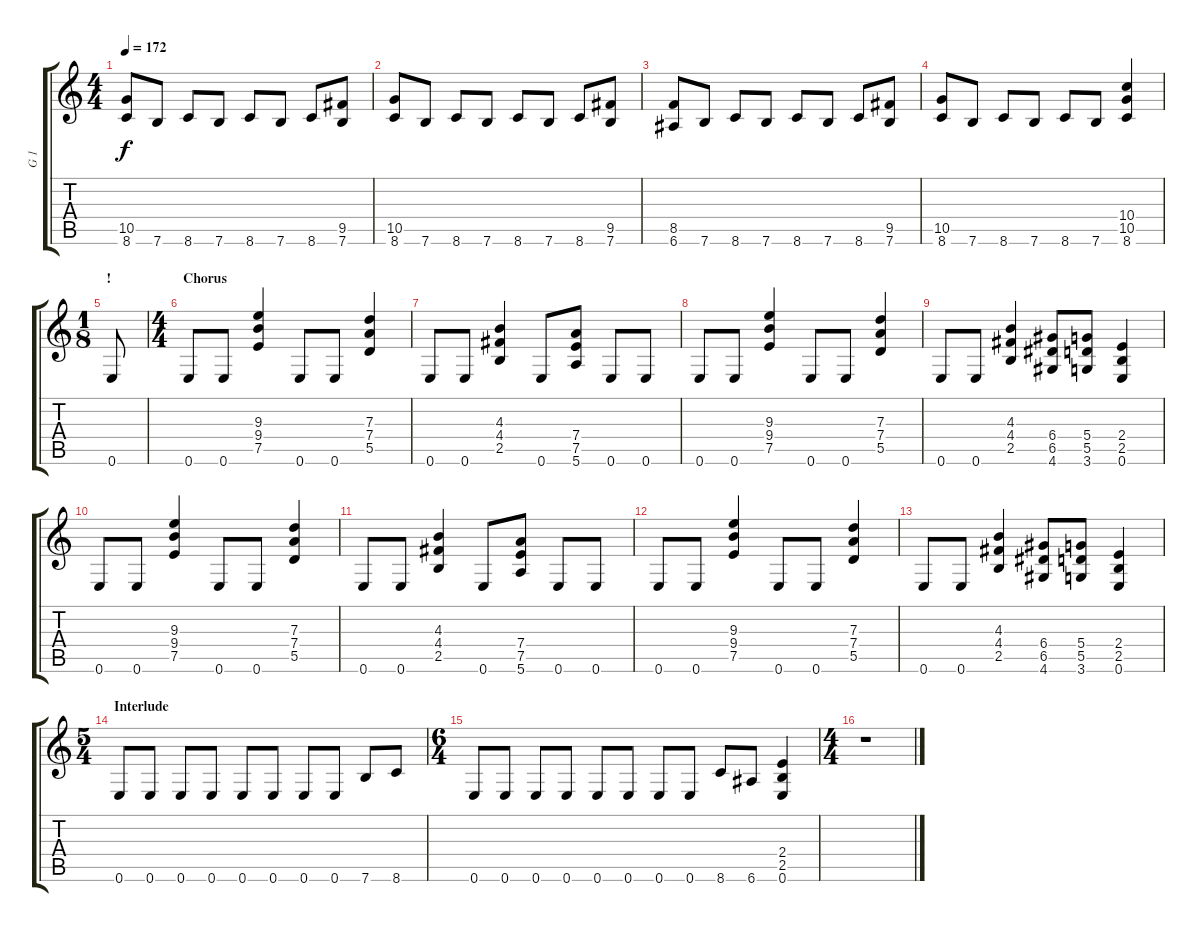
\track ("G 1" "G 1") {instrument distortionguitar}
\staff {score tabs}
\tuning (E4 B3 G3 D3 A2 E2) {hide}
\ts (4 4)
\tempo 172
\clef g2
\ks c
(10.5 8.6).8{dy f} 7.6.8 8.6.8 7.6.8 8.6.8 7.6.8 8.6.8 (9.5 7.6).8 |
(10.5 8.6).8 7.6.8 8.6.8 7.6.8 8.6.8 7.6.8 8.6.8 (9.5 7.6).8 |
(8.5 6.6).8 7.6.8 8.6.8 7.6.8 8.6.8 7.6.8 8.6.8 (9.5 7.6).8 |
(10.5 8.6).8 7.6.8 8.6.8 7.6.8 8.6.8 7.6.8 (10.4 10.5 8.6).4 |
\ts (1 8)
\section ("" "!")
0.6.8 |
\ts (4 4)
\section ("" "Chorus")
0.6.8 0.6.8 (9.3 9.4 7.5).4 0.6.8 0.6.8 (7.3 7.4 5.5).4 |
0.6.8 0.6.8 (4.3 4.4 2.5).4 0.6.8 (7.4 7.5 5.6).8 0.6.8 0.6.8 |
0.6.8 0.6.8 (9.3 9.4 7.5).4 0.6.8 0.6.8 (7.3 7.4 5.5).4 |
0.6.8 0.6.8 (4.3 4.4 2.5).4 (6.4 6.5 4.6).8 (5.4 5.5 3.6).8 (2.4 2.5 0.6).4 |
0.6.8 0.6.8 (9.3 9.4 7.5).4 0.6.8 0.6.8 (7.3 7.4 5.5).4 |
0.6.8 0.6.8 (4.3 4.4 2.5).4 0.6.8 (7.4 7.5 5.6).8 0.6.8 0.6.8 |
0.6.8 0.6.8 (9.3 9.4 7.5).4 0.6.8 0.6.8 (7.3 7.4 5.5).4 |
0.6.8 0.6.8 (4.3 4.4 2.5).4 (6.4 6.5 4.6).8 (5.4 5.5 3.6).8 (2.4 2.5 0.6).4 |
\ts (5 4)
\section ("" "Interlude")
0.6.8 0.6.8 0.6.8 0.6.8 0.6.8 0.6.8 0.6.8 0.6.8 7.6.8 8.6.8 |
\ts (6 4)
0.6.8 0.6.8 0.6.8 0.6.8 0.6.8 0.6.8 0.6.8 0.6.8 8.6.8 6.6.8 (2.4 2.5 0.6).4 |
\ts (4 4)
r.1
